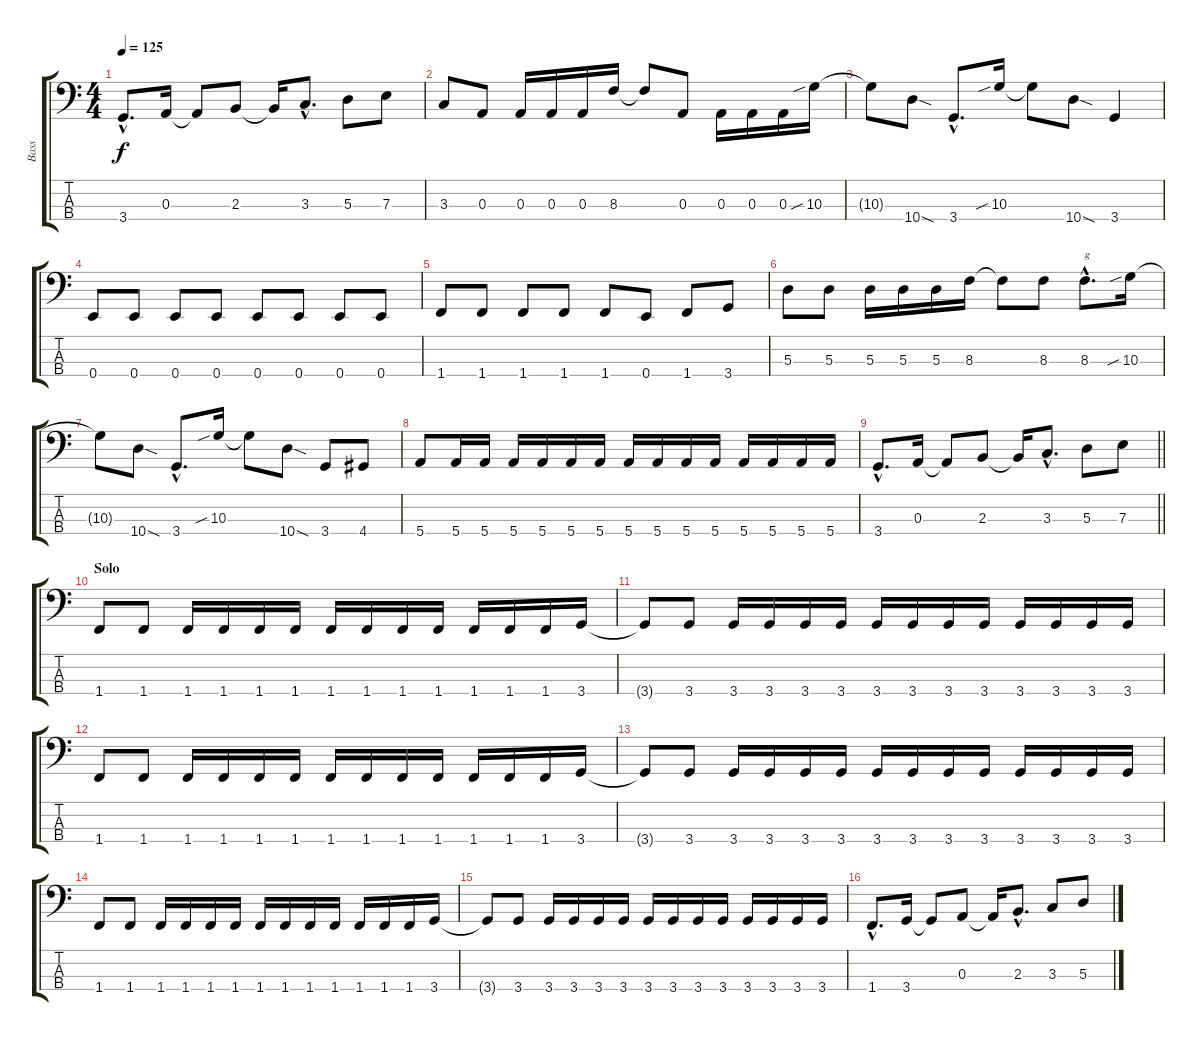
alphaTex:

\track ("Bass" "Bass") {instrument electricbasspick}
\staff {score tabs}
\tuning (G2 D2 A1 E1) {hide}
\ts (4 4)
\tempo 125
\clef f4
\ks c
3.4{hac}.8{d dy f} 0.3.16 0.3{t}.8 2.3.8 2.3{t}.16 3.3{hac}.8{d} 5.3.8 7.3.8 |
3.3.8 0.3.8 0.3.16 0.3.16 0.3.16 8.3.16 8.3{t}.8 0.3.8 0.3.16 0.3.16 0.3.16 10.3{sib}.16 |
10.3{t}.8 10.4{sod}.8 3.4{hac}.8{d} 10.3{sib}.16 10.3{t}.8 10.4{sod}.8 3.4.4 |
0.4.8 0.4.8 0.4.8 0.4.8 0.4.8 0.4.8 0.4.8 0.4.8 |
1.4.8 1.4.8 1.4.8 1.4.8 1.4.8 0.4.8 1.4.8 3.4.8 |
5.3.8 5.3.8 5.3.16 5.3.16 5.3.16 8.3.16 8.3{t}.8 8.3.8 8.3{hac}.8{d txt "g"} 10.3{sib}.16 |
10.3{t}.8 10.4{sod}.8 3.4{hac}.8{d} 10.3{sib}.16 10.3{t}.8 10.4{sod}.8 3.4.8 4.4.8 |
5.4.8 5.4.16 5.4.16 5.4.16 5.4.16 5.4.16 5.4.16 5.4.16 5.4.16 5.4.16 5.4.16 5.4.16 5.4.16 5.4.16 5.4.16 |
\barLineRight lightlight
3.4{hac}.8{d} 0.3.16 0.3{t}.8 2.3.8 2.3{t}.16 3.3{hac}.8{d} 5.3.8 7.3.8 |
\section ("" "Solo")
1.4.8 1.4.8 1.4.16 1.4.16 1.4.16 1.4.16 1.4.16 1.4.16 1.4.16 1.4.16 1.4.16 1.4.16 1.4.16 3.4.16 |
3.4{t}.8 3.4.8 3.4.16 3.4.16 3.4.16 3.4.16 3.4.16 3.4.16 3.4.16 3.4.16 3.4.16 3.4.16 3.4.16 3.4.16 |
1.4.8 1.4.8 1.4.16 1.4.16 1.4.16 1.4.16 1.4.16 1.4.16 1.4.16 1.4.16 1.4.16 1.4.16 1.4.16 3.4.16 |
3.4{t}.8 3.4.8 3.4.16 3.4.16 3.4.16 3.4.16 3.4.16 3.4.16 3.4.16 3.4.16 3.4.16 3.4.16 3.4.16 3.4.16 |
1.4.8 1.4.8 1.4.16 1.4.16 1.4.16 1.4.16 1.4.16 1.4.16 1.4.16 1.4.16 1.4.16 1.4.16 1.4.16 3.4.16 |
3.4{t}.8 3.4.8 3.4.16 3.4.16 3.4.16 3.4.16 3.4.16 3.4.16 3.4.16 3.4.16 3.4.16 3.4.16 3.4.16 3.4.16 |
1.4{hac}.8{d} 3.4.16 3.4{t}.8 0.3.8 0.3{t}.16 2.3{hac}.8{d} 3.3.8 5.3.8
